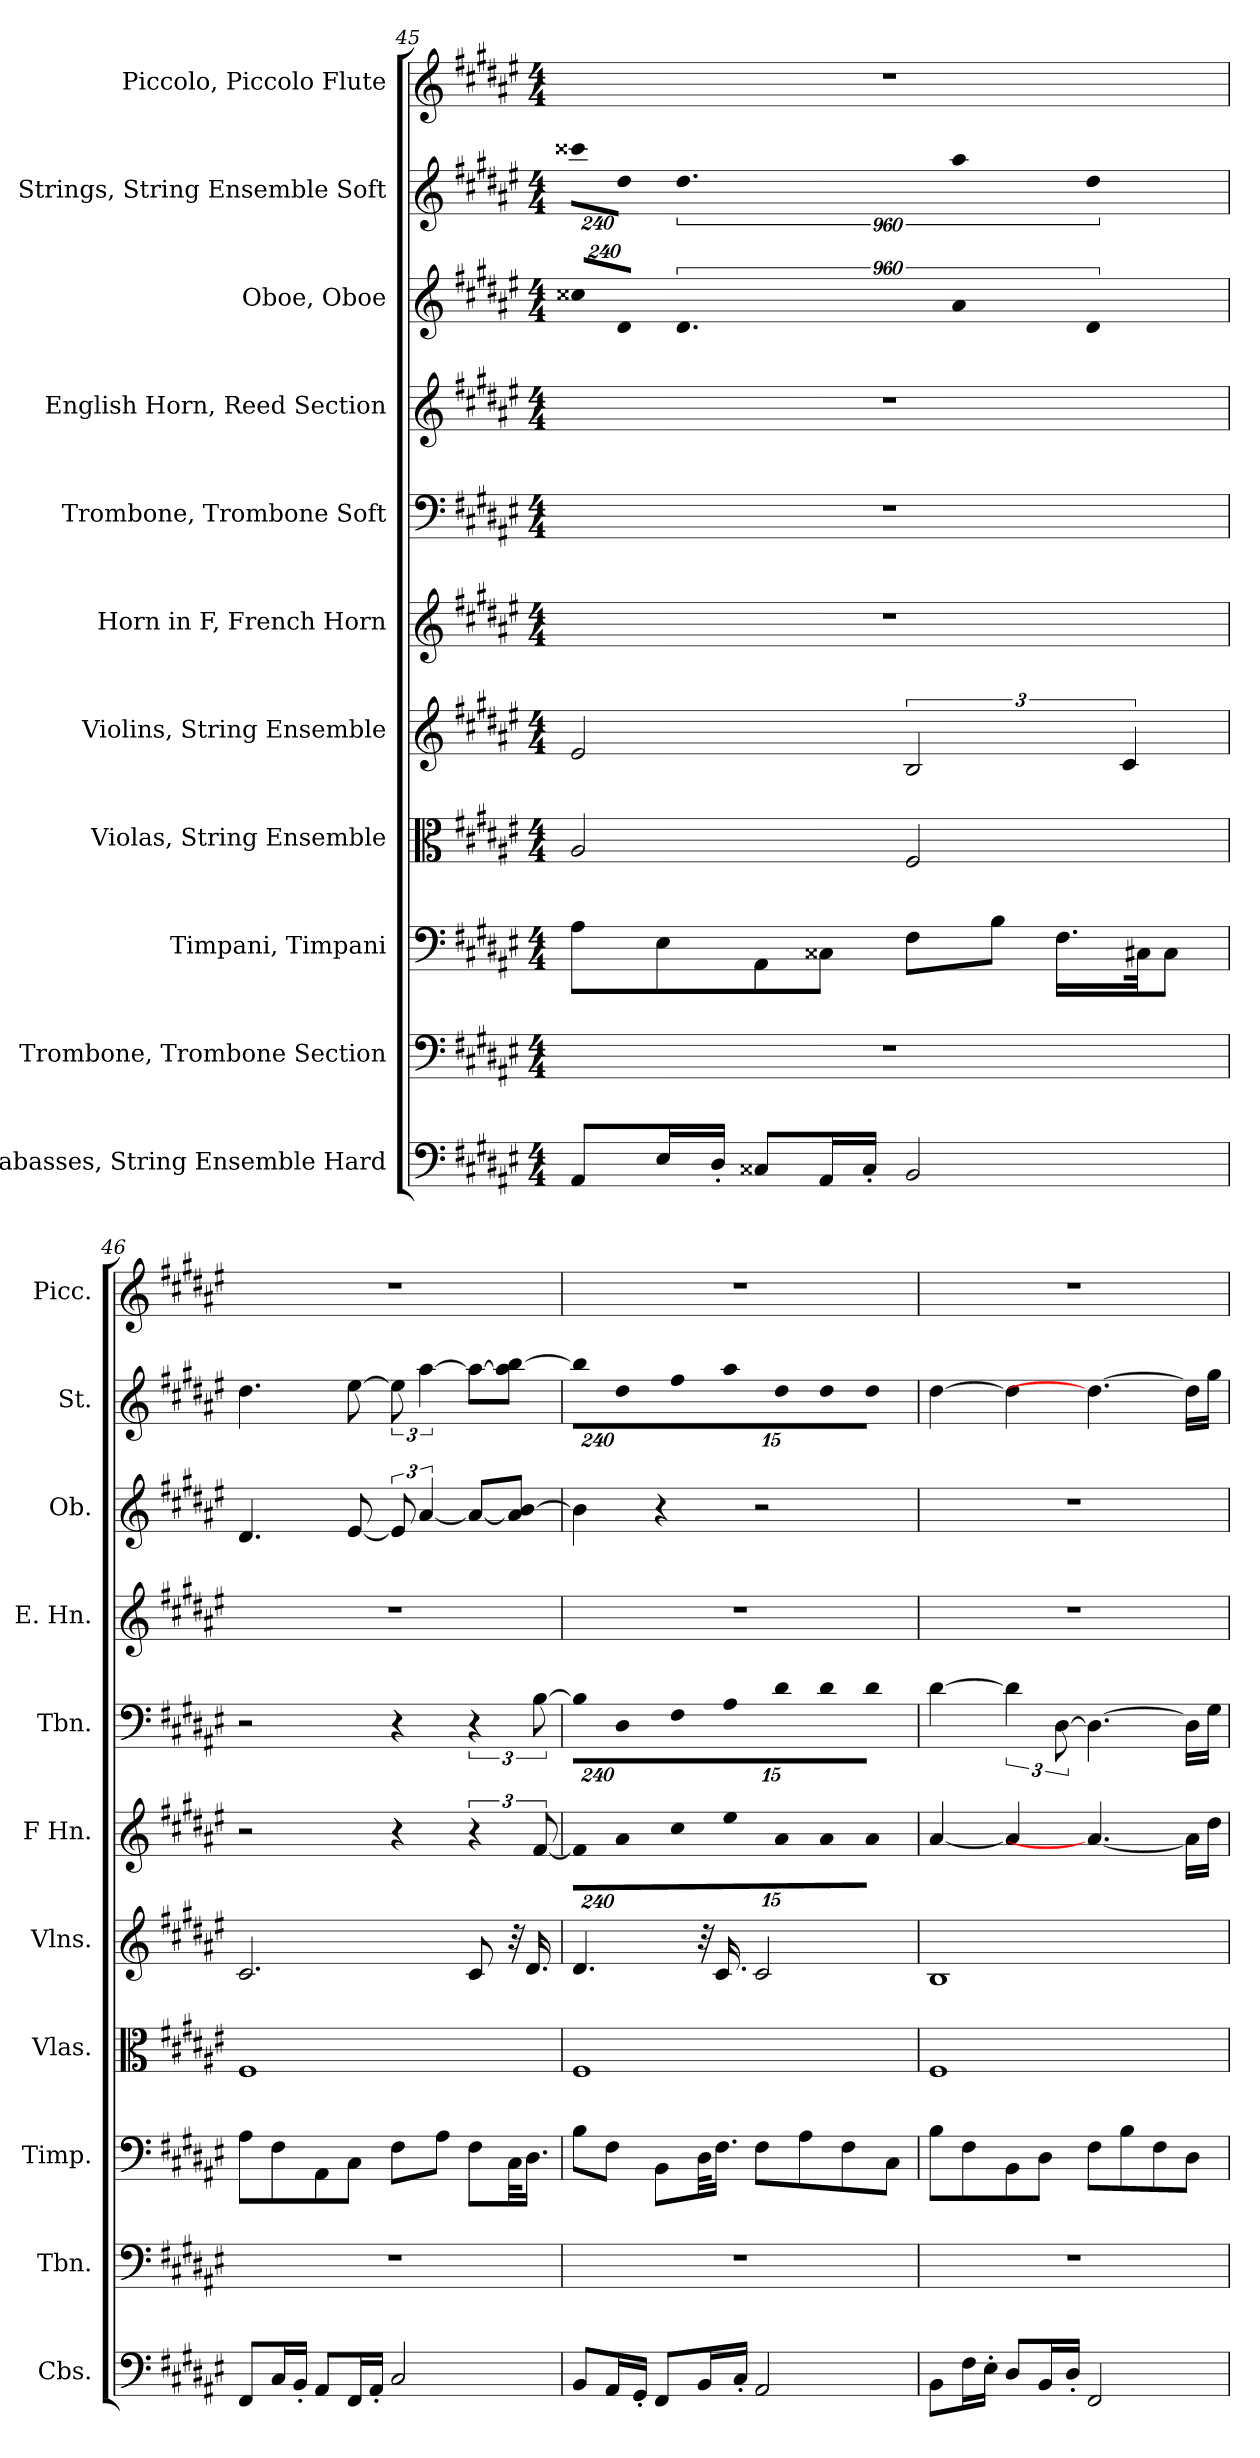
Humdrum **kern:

**kern	**kern	**kern	**kern	**kern	**kern	**kern	**kern	**kern	**kern	**kern
*part11	*part10	*part9	*part8	*part7	*part6	*part5	*part4	*part3	*part2	*part1
*staff11	*staff10	*staff9	*staff8	*staff7	*staff6	*staff5	*staff4	*staff3	*staff2	*staff1
*I"Contrabasses, String Ensemble Hard	*I"Trombone, Trombone Section	*I"Timpani, Timpani	*I"Violas, String Ensemble	*I"Violins, String Ensemble	*I"Horn in F, French Horn	*I"Trombone, Trombone Soft	*I"English Horn, Reed Section	*I"Oboe, Oboe	*I"Strings, String Ensemble Soft	*I"Piccolo, Piccolo Flute
*I'Cbs.	*I'Tbn.	*I'Timp.	*I'Vlas.	*I'Vlns.	*I'F Hn.	*I'Tbn.	*I'E. Hn.	*I'Ob.	*I'St.	*I'Picc.
!!LO:PB:g=z
*clefF4	*clefF4	*clefF4	*clefC3	*clefG2	*clefG2	*clefF4	*clefG2	*clefG2	*clefG2	*clefG2
*ITrd7c12	*	*	*	*	*ITrd4c7	*	*ITrd4c7	*	*	*ITrd-7c-12
*k[f#c#g#d#a#e#]	*k[f#c#g#d#a#e#]	*k[f#c#g#d#a#e#]	*k[f#c#g#d#a#e#]	*k[f#c#g#d#a#e#]	*k[f#c#g#d#a#]	*k[f#c#g#d#a#e#]	*k[f#c#g#d#a#]	*k[f#c#g#d#a#e#]	*k[f#c#g#d#a#e#]	*k[f#c#g#d#a#e#]
*M4/4	*M4/4	*M4/4	*M4/4	*M4/4	*M4/4	*M4/4	*M4/4	*M4/4	*M4/4	*M4/4
=45	=45	=45	=45	=45	=45	=45	=45	=45	=45	=45
!	!	!	!	!	!	!	!	!LO:N:vis=16	!LO:N:vis=16	!
8AAA#/L	1r	8A#\L	2A#/	2e#/	1r	1r	1r	1920%137cc##X/LL	1920%137ccc##X\LL	1r
!	!	!	!	!	!	!	!	!LO:N:vis=16	!LO:N:vis=16	!
.	.	.	.	.	.	.	.	1920%137d#/JJ	1920%137dd#\JJ	.
16EE#/L	.	8E#\	.	.	.	.	.	.	.	.
!	!	!	!	!	!	!	!	!LO:N:vis=4.	!LO:N:vis=4.	!
.	.	.	.	.	.	.	.	1920%823d#/	1920%823dd#\	.
16DD#'/JJ	.	.	.	.	.	.	.	.	.	.
8CC##X/L	.	8AA#\	.	.	.	.	.	.	.	.
16AAA#/L	.	8C##X\J	.	.	.	.	.	.	.	.
16CC##'/JJ	.	.	.	.	.	.	.	.	.	.
2BBB/	.	8F#\L	2F#/	3B/	.	.	.	.	.	.
!	!	!	!	!	!	!	!	!LO:N:vis=4	!LO:N:vis=4	!
.	.	.	.	.	.	.	.	640%183a#/	640%183aa#\	.
.	.	8B\J	.	.	.	.	.	.	.	.
.	.	16.F#\LL	.	.	.	.	.	.	.	.
.	.	.	.	6c#/	.	.	.	.	.	.
.	.	32C#X\JK	.	.	.	.	.	.	.	.
!	!	!	!	!	!	!	!	!LO:N:vis=8	!LO:N:vis=8	!
.	.	.	.	.	.	.	.	960%137d#/	960%137dd#\	.
.	.	8C#\J	.	.	.	.	.	.	.	.
=46	=46	=46	=46	=46	=46	=46	=46	=46	=46	=46
8FFF#/L	1r	8A#\L	1F#	2.c#/	2r	2r	1r	4.d#/	4.dd#\	1r
16CC#/L	.	8F#\	.	.	.	.	.	.	.	.
16BBB'/JJ	.	.	.	.	.	.	.	.	.	.
8AAA#/L	.	8AA#\	.	.	.	.	.	.	.	.
16FFF#/L	.	8C#\J	.	.	.	.	.	[8e#/	[8ee#\	.
16AAA#'/JJ	.	.	.	.	.	.	.	.	.	.
2CC#/	.	8F#\L	.	.	4r	4r	.	12e#/]	12ee#\]	.
.	.	.	.	.	.	.	.	[6a#/	[6aa#\	.
.	.	8A#\J	.	.	.	.	.	.	.	.
.	.	8F#\L	.	8c#/	6r	6r	.	8a#/L_	8aa#\L_	.
.	.	32C#\KL	.	32r	.	.	.	8a#/] [8b/J	8aa#\] [8bb\J	.
.	.	16.D#\JJ	.	16.d#/	.	.	.	.	.	.
.	.	.	.	.	[12B/	[12B\	.	.	.	.
!!LO:PB:g=z
=47	=47	=47	=47	=47	=47	=47	=47	=47	=47	=47
*	*	*	*	*	*Xbrackettup	*	*	*	*	*
!	!	!	!	!	!LO:N:vis=8	!	!	!	!	!
*	*	*	*	*	*	*Xbrackettup	*	*	*	*
!	!	!	!	!	!	!LO:N:vis=8	!	!	!	!
*	*	*	*	*	*	*	*	*	*Xbrackettup	*
!	!	!	!	!	!	!	!	!	!LO:N:vis=8	!
8BBB/L	1r	8B\L	1F#	4.d#/	960%137B\L]	960%137B\L]	1r	4b\]	960%137bb\L]	1r
16AAA#/L	.	8F#\J	.	.	.	.	.	.	.	.
!	!	!	!	!	!LO:N:vis=8	!LO:N:vis=8	!	!	!LO:N:vis=8	!
.	.	.	.	.	960%137d#\	960%137D#\	.	.	960%137dd#\	.
16GGG#'/JJ	.	.	.	.	.	.	.	.	.	.
8FFF#/L	.	8BB\L	.	.	.	.	.	4r	.	.
.	.	.	.	.	1920ryy	1920ryy	.	.	1920ryy	.
!	!	!	!	!	!LO:N:vis=8	!LO:N:vis=8	!	!	!LO:N:vis=8	!
.	.	.	.	.	960%137f#\	960%137F#\	.	.	960%137ff#\	.
16BBB/L	.	32D#\KL	.	32r	.	.	.	.	.	.
.	.	16.F#\JJ	.	16.c#/	.	.	.	.	.	.
!	!	!	!	!	!LO:N:vis=16%9	!LO:N:vis=16%9	!	!	!LO:N:vis=16%9	!
.	.	.	.	.	640%137a#\	640%137A#\	.	.	640%137aa#\	.
16CC#'/JJ	.	.	.	.	.	.	.	.	.	.
2AAA#/	.	8F#\L	.	2c#/	.	.	.	2r	.	.
.	.	8A#\	.	.	.	.	.	.	.	.
!	!	!	!	!	!LO:N:vis=16	!LO:N:vis=16	!	!	!LO:N:vis=16	!
.	.	.	.	.	1920%137d#\K	1920%137d#\K	.	.	1920%137dd#\K	.
!	!	!	!	!	!LO:N:vis=16%9	!LO:N:vis=16%9	!	!	!LO:N:vis=16%9	!
.	.	.	.	.	640%137d#\	640%137d#\	.	.	640%137dd#\	.
.	.	8F#\	.	.	.	.	.	.	.	.
.	.	8C#\J	.	.	.	.	.	.	.	.
.	.	.	.	.	1920ryy	1920ryy	.	.	1920ryy	.
!	!	!	!	!	!LO:N:vis=16	!LO:N:vis=16	!	!	!LO:N:vis=16	!
.	.	.	.	.	1920%137d#\Jk	1920%137d#\Jk	.	.	1920%137dd#\Jk	.
=48	=48	=48	=48	=48	=48	=48	=48	=48	=48	=48
8BBB\L	1r	8B\L	1F#	1B	[4d#/	[4d#\	1r	1r	[4dd#\	1r
16FF#\L	.	8F#\	.	.	.	.	.	.	.	.
16EE#'\JJ	.	.	.	.	.	.	.	.	.	.
*	*	*	*	*	*	*brackettup	*	*	*	*
8DD#/L	.	8BB\	.	.	4d#/]	6d#\]	.	.	4dd#\]	.
16BBB/L	.	8D#\J	.	.	.	.	.	.	.	.
.	.	.	.	.	.	[12D#\	.	.	.	.
16DD#'/JJ	.	.	.	.	.	.	.	.	.	.
2FFF#/	.	8F#\L	.	.	4.d#/_	4.D#\_	.	.	4.dd#\_	.
.	.	8B\	.	.	.	.	.	.	.	.
.	.	8F#\	.	.	.	.	.	.	.	.
.	.	8D#\J	.	.	16d#\LL]	16D#\LL]	.	.	16dd#\LL]	.
.	.	.	.	.	16g#\JJ	16G#\JJ	.	.	16gg#\JJ	.
=	=	=	=	=	=	=	=	=	=	=
*-	*-	*-	*-	*-	*-	*-	*-	*-	*-	*-
